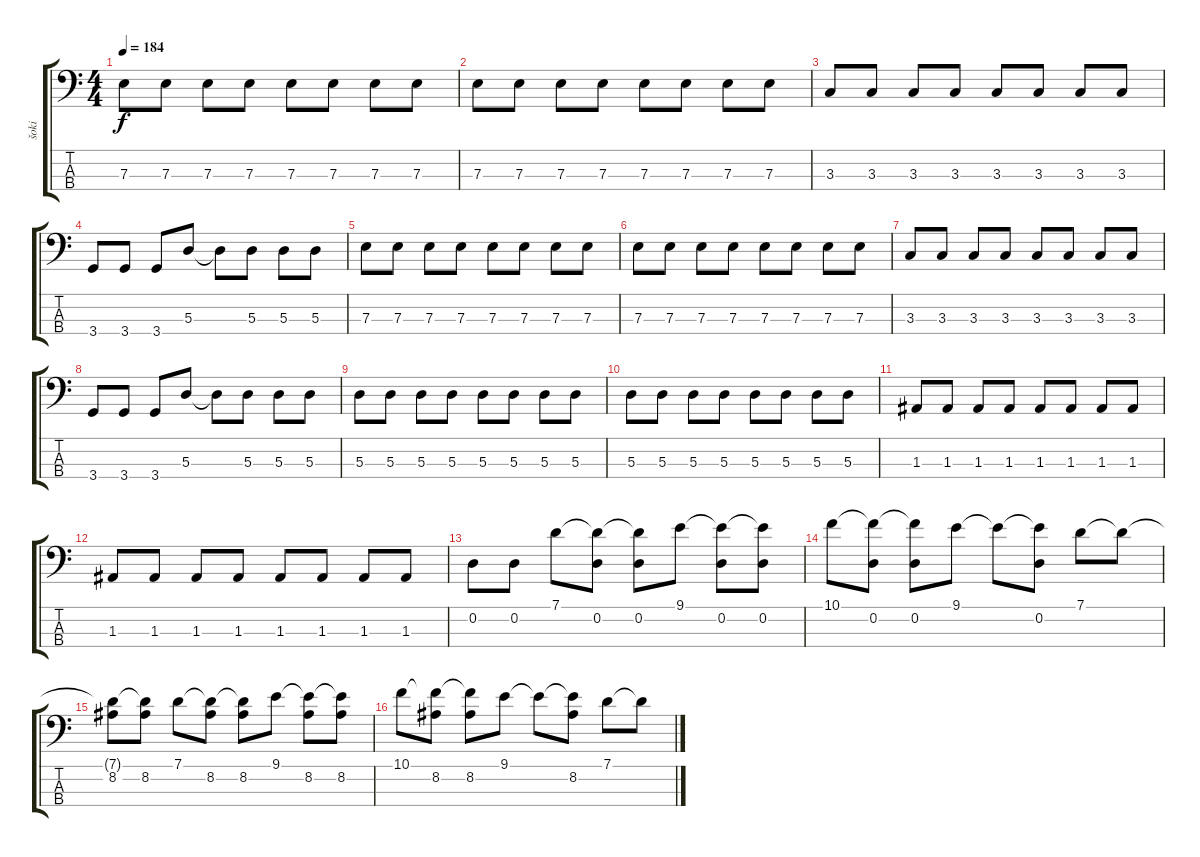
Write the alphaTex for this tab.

\track ("šoki" "šoki") {instrument electricbasspick}
\staff {score tabs}
\tuning (G2 D2 A1 E1) {hide}
\ts (4 4)
\tempo 184
\clef f4
\ks c
7.3.8{dy f} 7.3.8 7.3.8 7.3.8 7.3.8 7.3.8 7.3.8 7.3.8 |
7.3.8 7.3.8 7.3.8 7.3.8 7.3.8 7.3.8 7.3.8 7.3.8 |
3.3.8 3.3.8 3.3.8 3.3.8 3.3.8 3.3.8 3.3.8 3.3.8 |
3.4.8 3.4.8 3.4.8 5.3.8 5.3{t}.8 5.3.8 5.3.8 5.3.8 |
7.3.8 7.3.8 7.3.8 7.3.8 7.3.8 7.3.8 7.3.8 7.3.8 |
7.3.8 7.3.8 7.3.8 7.3.8 7.3.8 7.3.8 7.3.8 7.3.8 |
3.3.8 3.3.8 3.3.8 3.3.8 3.3.8 3.3.8 3.3.8 3.3.8 |
3.4.8 3.4.8 3.4.8 5.3.8 5.3{t}.8 5.3.8 5.3.8 5.3.8 |
5.3.8 5.3.8 5.3.8 5.3.8 5.3.8 5.3.8 5.3.8 5.3.8 |
5.3.8 5.3.8 5.3.8 5.3.8 5.3.8 5.3.8 5.3.8 5.3.8 |
1.3.8 1.3.8 1.3.8 1.3.8 1.3.8 1.3.8 1.3.8 1.3.8 |
1.3.8 1.3.8 1.3.8 1.3.8 1.3.8 1.3.8 1.3.8 1.3.8 |
0.2.8 0.2.8 7.1.8 (7.1{t} 0.2).8 (7.1{t} 0.2).8 9.1.8 (9.1{t} 0.2).8 (9.1{t} 0.2).8 |
10.1.8 (10.1{t} 0.2).8 (10.1{t} 0.2).8 9.1.8 9.1{t}.8 (9.1{t} 0.2).8 7.1.8 7.1{t}.8 |
(7.1{t} 8.2).8 (7.1{t} 8.2).8 7.1.8 (7.1{t} 8.2).8 (7.1{t} 8.2).8 9.1.8 (9.1{t} 8.2).8 (9.1{t} 8.2).8 |
10.1.8 (10.1{t} 8.2).8 (10.1{t} 8.2).8 9.1.8 9.1{t}.8 (9.1{t} 8.2).8 7.1.8 7.1{t}.8
